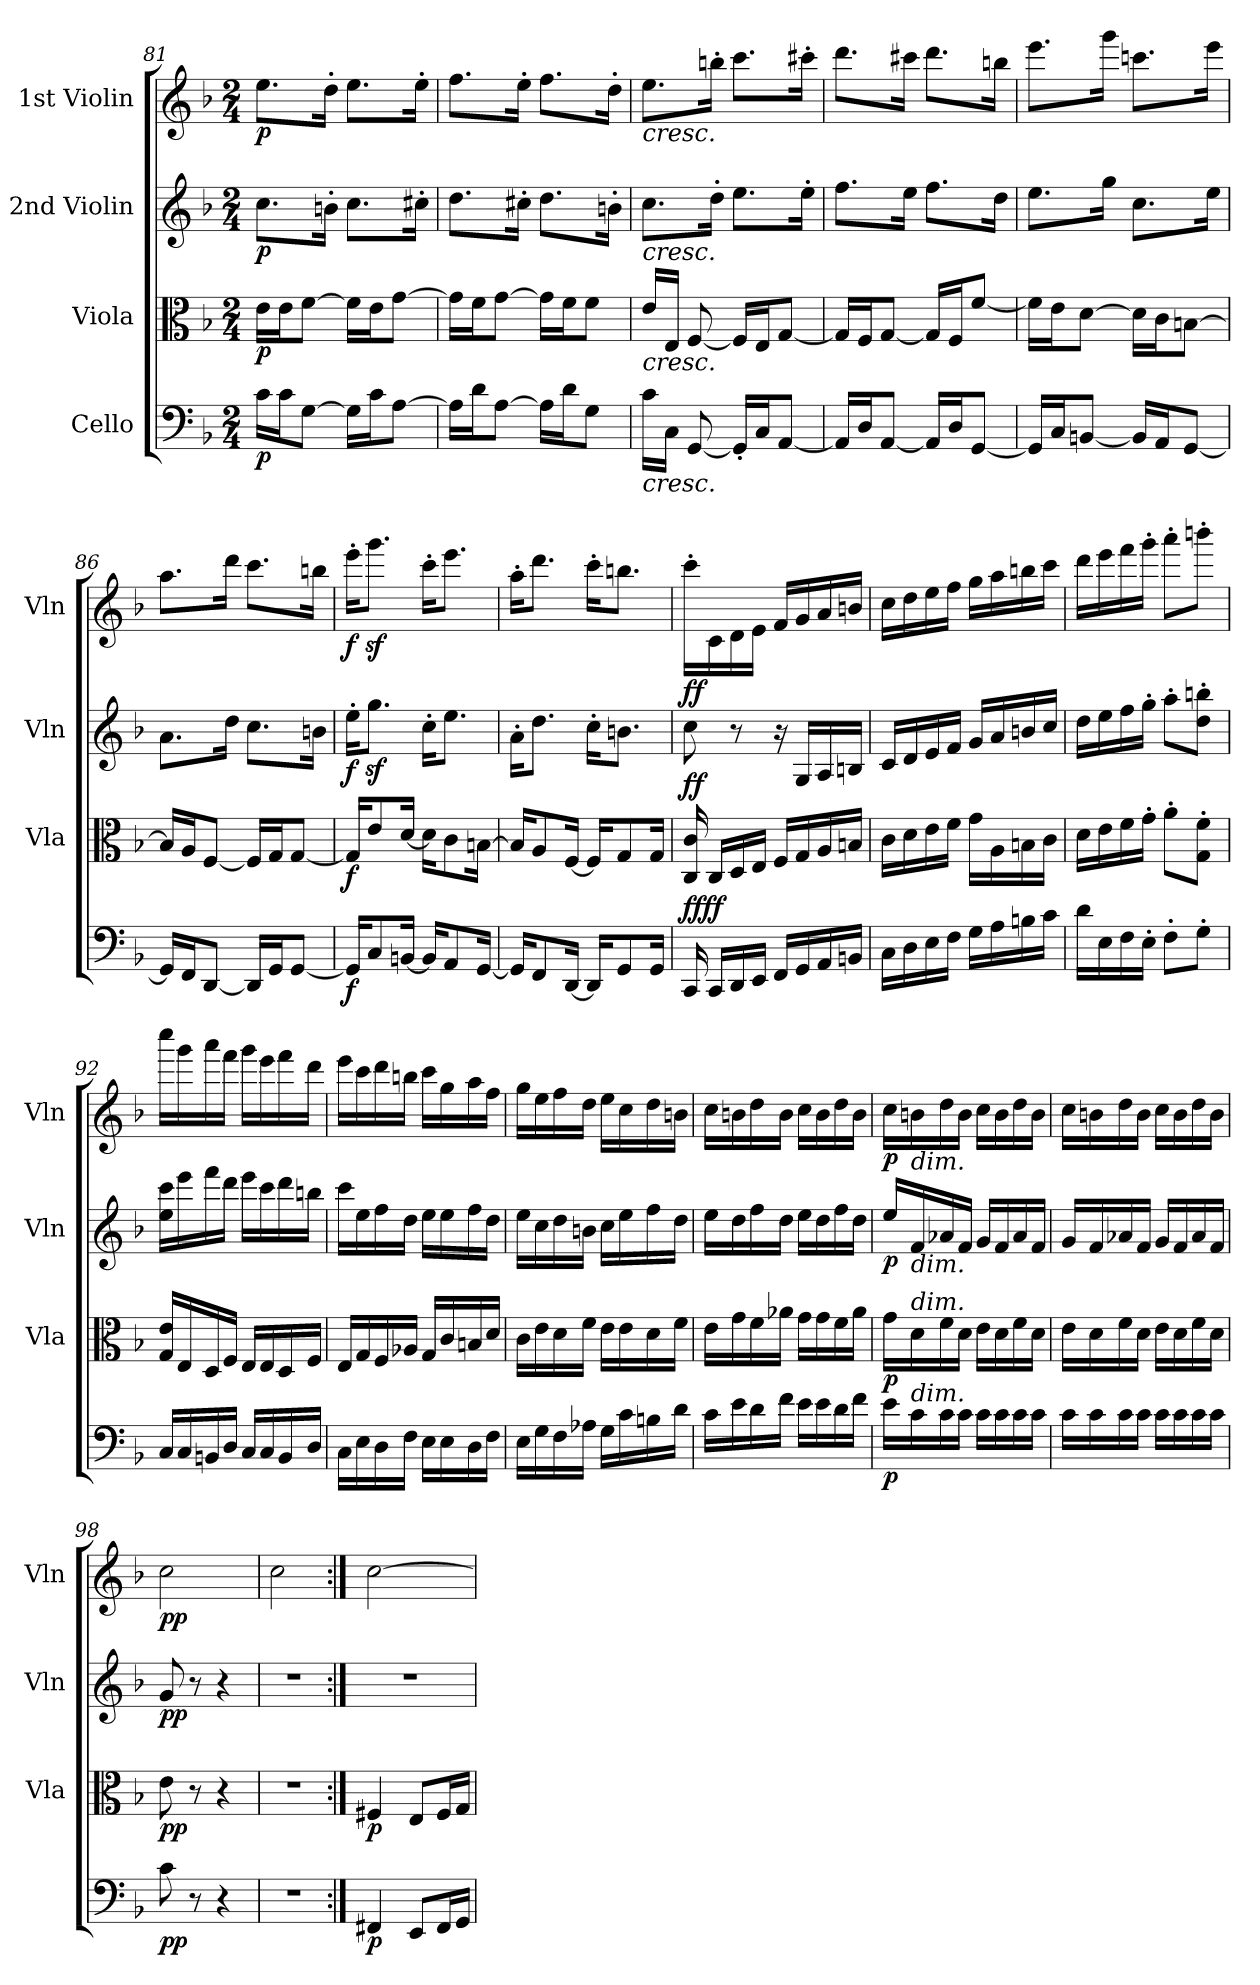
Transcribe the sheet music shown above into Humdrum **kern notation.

**kern	**dynam	**kern	**dynam	**kern	**dynam	**kern	**dynam
*part4	*part4	*part3	*part3	*part2	*part2	*part1	*part1
*staff4	*staff4	*staff3	*staff3	*staff2	*staff2	*staff1	*staff1
*I"Cello	*	*I"Viola	*	*I"2nd Violin	*	*I"1st Violin	*
*	*	*I'Vla	*	*I'Vln	*	*I'Vln	*
!!LO:PB:g=z
*clefF4	*	*clefC3	*	*clefG2	*	*clefG2	*
*k[b-]	*	*k[b-]	*	*k[b-]	*	*k[b-]	*
*F:	*	*F:	*	*F:	*	*F:	*
*M2/4	*	*M2/4	*	*M2/4	*	*M2/4	*
=81	=81	=81	=81	=81	=81	=81	=81
!	!LO:DY:b	!	!LO:DY:b	!	!LO:DY:b	!	!LO:DY:b
16c\LL	p	16e\LL	p	8.cc\L	p	8.ee\L	p
16c\J	.	16e\J	.	.	.	.	.
[8G\J	.	[8f\J	.	.	.	.	.
.	.	.	.	16bn'\Jk	.	16dd'\Jk	.
16G\LL]	.	16f\LL]	.	8.cc\L	.	8.ee\L	.
16c\J	.	16e\J	.	.	.	.	.
[8A\J	.	[8g\J	.	.	.	.	.
.	.	.	.	16cc#X'\Jk	.	16ee'\Jk	.
=82	=82	=82	=82	=82	=82	=82	=82
16A\LL]	.	16g\LL]	.	8.dd\L	.	8.ff\L	.
16d\J	.	16f\J	.	.	.	.	.
[8A\J	.	[8g\J	.	.	.	.	.
.	.	.	.	16cc#X'\Jk	.	16ee'\Jk	.
16A\LL]	.	16g\LL]	.	8.dd\L	.	8.ff\L	.
16d\J	.	16f\J	.	.	.	.	.
8G\J	.	8f\J	.	.	.	.	.
.	.	.	.	16bn'\Jk	.	16dd'\Jk	.
=83	=83	=83	=83	=83	=83	=83	=83
!	!	!	!	!	!	!LO:TX:b:i:t=cresc.	!
!	!	!	!	!LO:TX:b:i:t=cresc.	!	!	!
!	!	!LO:TX:b:i:t=cresc.	!	!	!	!	!
!LO:TX:b:i:t=cresc.	!	!	!	!	!	!	!
16c\LL	.	16e/LL	.	8.cc\L	.	8.ee\L	.
16C\JJ	.	16E/JJ	.	.	.	.	.
[8GG/	.	[8F/	.	.	.	.	.
.	.	.	.	16dd'\Jk	.	16bbn'\Jk	.
16GG'/LL]	.	16F/LL]	.	8.ee\L	.	8.ccc\L	.
16C/J	.	16E/J	.	.	.	.	.
[8AA/J	.	[8G/J	.	.	.	.	.
.	.	.	.	16ee'\Jk	.	16ccc#X'\Jk	.
!!LO:LB:g=z
=84	=84	=84	=84	=84	=84	=84	=84
16AA/LL]	.	16G/LL]	.	8.ff\L	.	8.ddd\L	.
16D/J	.	16F/J	.	.	.	.	.
[8AA/J	.	[8G/J	.	.	.	.	.
.	.	.	.	16ee\Jk	.	16ccc#X\Jk	.
16AA/LL]	.	16G/LL]	.	8.ff\L	.	8.ddd\L	.
16D/J	.	16F/J	.	.	.	.	.
[8GG/J	.	[8f/J	.	.	.	.	.
.	.	.	.	16dd\Jk	.	16bbn\Jk	.
=85	=85	=85	=85	=85	=85	=85	=85
16GG/LL]	.	16f\LL]	.	8.ee\L	.	8.eee\L	.
16C/J	.	16e\J	.	.	.	.	.
[8BBn/J	.	[8d\J	.	.	.	.	.
.	.	.	.	16gg\Jk	.	16ggg\Jk	.
16BB/LL]	.	16d\LL]	.	8.cc\L	.	8.cccn\L	.
16AA/J	.	16c\J	.	.	.	.	.
[8GG/J	.	[8Bn\J	.	.	.	.	.
.	.	.	.	16ee\Jk	.	16eee\Jk	.
=86	=86	=86	=86	=86	=86	=86	=86
16GG/LL]	.	16B/LL]	.	8.a\L	.	8.aa\L	.
16FF/J	.	16A/J	.	.	.	.	.
[8DD/J	.	[8F/J	.	.	.	.	.
.	.	.	.	16dd\Jk	.	16ddd\Jk	.
16DD/LL]	.	16F/LL]	.	8.cc\L	.	8.ccc\L	.
16GG/J	.	16G/J	.	.	.	.	.
[8GG/J	.	[8G/J	.	.	.	.	.
.	.	.	.	16bn\Jk	.	16bbn\Jk	.
=87	=87	=87	=87	=87	=87	=87	=87
!	!LO:DY:b	!	!LO:DY:b	!	!LO:DY:b	!	!LO:DY:b
16GG/KL]	f	16G/KL]	f	16ee'\KL	f	16eee'\KL	f
8C/	.	8e/	.	8.ggz<\J	.	8.gggz<\J	.
[16BBn/Jk	.	[16d/Jk	.	.	.	.	.
16BB/KL]	.	16d\KL]	.	16cc'\KL	.	16ccc'\KL	.
8AA/	.	8c\	.	8.ee\J	.	8.eee\J	.
[16GG/Jk	.	[16Bn\Jk	.	.	.	.	.
=88	=88	=88	=88	=88	=88	=88	=88
16GG/KL]	.	16B/KL]	.	16a'\KL	.	16aa'\KL	.
8FF/	.	8A/	.	8.dd\J	.	8.ddd\J	.
[16DD/Jk	.	[16F/Jk	.	.	.	.	.
16DD/KL]	.	16F/KL]	.	16cc'\KL	.	16ccc'\KL	.
8GG/	.	8G/	.	8.bn\J	.	8.bbn\J	.
16GG/Jk	.	16G/Jk	.	.	.	.	.
!!LO:LB:g=z
=89	=89	=89	=89	=89	=89	=89	=89
!	!LO:DY:b	!	!	!	!	!	!
!	!LO:DY:n=1:a	!	!LO:DY:a	!	!LO:DY:a	!	!
16CC/	ff ff	16C/ 16c/	ff	8cc\	ff	16ccc'\LL	.
16CC/LL	.	16C/LL	.	.	.	16c\	.
16DD/	.	16D/	.	8r	.	16d\	.
16EE/JJ	.	16E/JJ	.	.	.	16e\JJ	.
16FF/LL	.	16F/LL	.	16r	.	16f/LL	.
16GG/	.	16G/	.	16G/LL	.	16g/	.
16AA/	.	16A/	.	16A/	.	16a/	.
16BBn/JJ	.	16Bn/JJ	.	16Bn/JJ	.	16bn/JJ	.
=90	=90	=90	=90	=90	=90	=90	=90
16C\LL	.	16c\LL	.	16c/LL	.	16cc\LL	.
16D\	.	16d\	.	16d/	.	16dd\	.
16E\	.	16e\	.	16e/	.	16ee\	.
16F\JJ	.	16f\JJ	.	16f/JJ	.	16ff\JJ	.
16G\LL	.	16g\LL	.	16g/LL	.	16gg\LL	.
16A\	.	16A\	.	16a/	.	16aa\	.
16Bn\	.	16Bn\	.	16bn/	.	16bbn\	.
16c\JJ	.	16c\JJ	.	16cc/JJ	.	16ccc\JJ	.
=91	=91	=91	=91	=91	=91	=91	=91
16d\LL	.	16d\LL	.	16dd\LL	.	16ddd\LL	.
16E\	.	16e\	.	16ee\	.	16eee\	.
16F\	.	16f\	.	16ff\	.	16fff\	.
16E'\JJ	.	16g'\JJ	.	16gg'\JJ	.	16ggg'\JJ	.
8F'\L	.	8a'\L	.	8aa'\L	.	8aaa'\L	.
8G'\J	.	8G\' 8f\'J	.	8dd\' 8bbn\'J	.	8bbbn'\J	.
!!LO:PB:g=z
=92	=92	=92	=92	=92	=92	=92	=92
16C/LL	.	16G/ 16e/LL	.	16ee\ 16ccc\LL	.	16cccc\LL	.
16C/	.	16E/	.	16eee\	.	16ggg\	.
16BBn/	.	16D/	.	16fff\	.	16aaa\	.
16D/JJ	.	16F/JJ	.	16ddd\JJ	.	16fff\JJ	.
16C/LL	.	16E/LL	.	16eee\LL	.	16ggg\LL	.
16C/	.	16E/	.	16ccc\	.	16eee\	.
16BB/	.	16D/	.	16ddd\	.	16fff\	.
16D/JJ	.	16F/JJ	.	16bbn\JJ	.	16ddd\JJ	.
=93	=93	=93	=93	=93	=93	=93	=93
16C\LL	.	16E/LL	.	16ccc\LL	.	16eee\LL	.
16E\	.	16G/	.	16ee\	.	16ccc\	.
16D\	.	16F/	.	16ff\	.	16ddd\	.
16F\JJ	.	16A-X/JJ	.	16dd\JJ	.	16bbn\JJ	.
16E\LL	.	16G/LL	.	16ee\LL	.	16ccc\LL	.
16E\	.	16c/	.	16ee\	.	16gg\	.
16D\	.	16Bn/	.	16ff\	.	16aa\	.
16F\JJ	.	16d/JJ	.	16dd\JJ	.	16ff\JJ	.
=94	=94	=94	=94	=94	=94	=94	=94
16E\LL	.	16c\LL	.	16ee\LL	.	16gg\LL	.
16G\	.	16e\	.	16cc\	.	16ee\	.
16F\	.	16d\	.	16dd\	.	16ff\	.
16A-X\JJ	.	16f\JJ	.	16bn\JJ	.	16dd\JJ	.
16G\LL	.	16e\LL	.	16cc\LL	.	16ee\LL	.
16c\	.	16e\	.	16ee\	.	16cc\	.
16Bn\	.	16d\	.	16ff\	.	16dd\	.
16d\JJ	.	16f\JJ	.	16dd\JJ	.	16bn\JJ	.
=95	=95	=95	=95	=95	=95	=95	=95
16c\LL	.	16e\LL	.	16ee\LL	.	16cc\LL	.
16e\	.	16g\	.	16dd\	.	16bn\	.
16d\	.	16f\	.	16ff\	.	16dd\	.
16f\JJ	.	16a-X\JJ	.	16dd\JJ	.	16b\JJ	.
16e\LL	.	16g\LL	.	16ee\LL	.	16cc\LL	.
16e\	.	16g\	.	16dd\	.	16b\	.
16d\	.	16f\	.	16ff\	.	16dd\	.
16f\JJ	.	16a-\JJ	.	16dd\JJ	.	16b\JJ	.
!!LO:LB:g=z
=96	=96	=96	=96	=96	=96	=96	=96
!	!LO:DY:b	!	!LO:DY:b	!	!LO:DY:b	!	!LO:DY:b
16e\LL	p	16g\LL	p	16ee/LL	p	16cc\LL	p
!	!	!	!	!	!	!LO:TX:b:i:t=dim.	!
!	!	!	!	!LO:TX:b:i:t=dim.	!	!	!
!	!	!LO:TX:a:i:t=dim.	!	!	!	!	!
!LO:TX:a:i:t=dim.	!	!	!	!	!	!	!
16c\	.	16d\	.	16f/	.	16bn\	.
16c\	.	16f\	.	16a-X/	.	16dd\	.
16c\JJ	.	16d\JJ	.	16f/JJ	.	16b\JJ	.
16c\LL	.	16e\LL	.	16g/LL	.	16cc\LL	.
16c\	.	16d\	.	16f/	.	16b\	.
16c\	.	16f\	.	16a-/	.	16dd\	.
16c\JJ	.	16d\JJ	.	16f/JJ	.	16b\JJ	.
=97	=97	=97	=97	=97	=97	=97	=97
16c\LL	.	16e\LL	.	16g/LL	.	16cc\LL	.
16c\	.	16d\	.	16f/	.	16bn\	.
16c\	.	16f\	.	16a-X/	.	16dd\	.
16c\JJ	.	16d\JJ	.	16f/JJ	.	16b\JJ	.
16c\LL	.	16e\LL	.	16g/LL	.	16cc\LL	.
16c\	.	16d\	.	16f/	.	16b\	.
16c\	.	16f\	.	16a-/	.	16dd\	.
16c\JJ	.	16d\JJ	.	16f/JJ	.	16b\JJ	.
=98	=98	=98	=98	=98	=98	=98	=98
!	!LO:DY:b	!	!LO:DY:b	!	!LO:DY:b	!	!LO:DY:b
8c\	pp	8e\	pp	8g/	pp	2cc\	pp
8r	.	8r	.	8r	.	.	.
4r	.	4r	.	4r	.	.	.
=99	=99	=99	=99	=99	=99	=99	=99
2r	.	2r	.	2r	.	2cc\	.
=100:|!	=100:|!	=100:|!	=100:|!	=100:|!	=100:|!	=100:|!	=100:|!
!	!LO:DY:b	!	!LO:DY:b	!	!	!	!
4FF#X/	p	4F#X/	p	2r	.	[2cc\	.
8EE/L	.	8E/L	.	.	.	.	.
16FF#/L	.	16F#/L	.	.	.	.	.
16GG/JJ	.	16G/JJ	.	.	.	.	.
=	=	=	=	=	=	=	=
*-	*-	*-	*-	*-	*-	*-	*-
